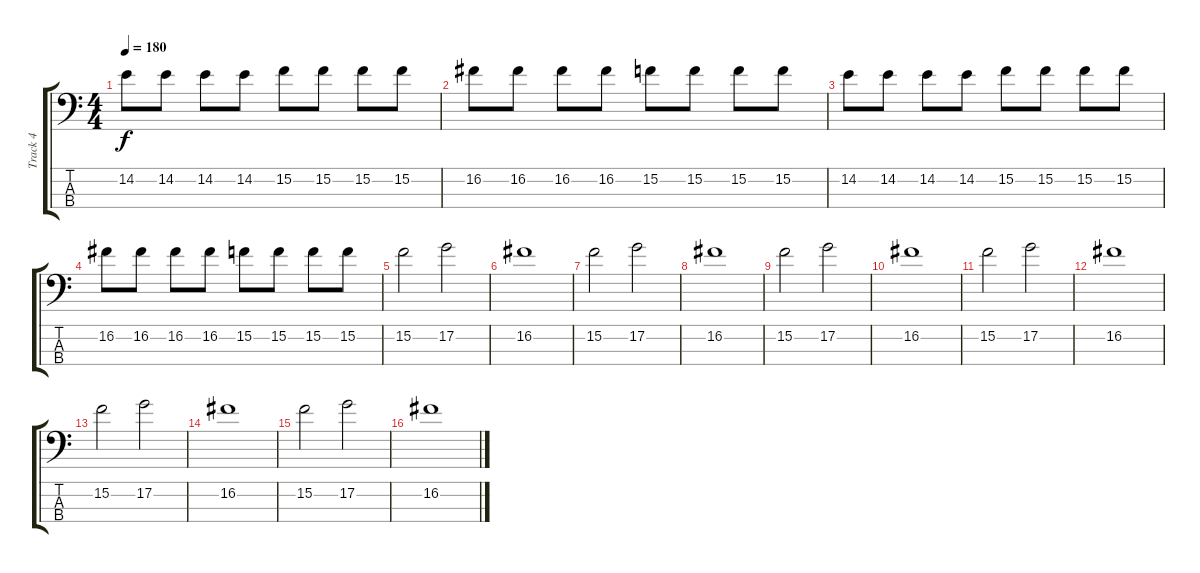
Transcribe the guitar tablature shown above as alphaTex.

\track ("Track 4" "Track 4") {instrument electricbassfinger}
\staff {score tabs}
\tuning (G2 D2 A1 E1) {hide}
\ts (4 4)
\tempo 180
\clef f4
\ks c
14.2.8{dy f} 14.2.8 14.2.8 14.2.8 15.2.8 15.2.8 15.2.8 15.2.8 |
16.2.8 16.2.8 16.2.8 16.2.8 15.2.8 15.2.8 15.2.8 15.2.8 |
14.2.8 14.2.8 14.2.8 14.2.8 15.2.8 15.2.8 15.2.8 15.2.8 |
16.2.8 16.2.8 16.2.8 16.2.8 15.2.8 15.2.8 15.2.8 15.2.8 |
15.2.2 17.2.2 |
16.2.1 |
15.2.2 17.2.2 |
16.2.1 |
15.2.2 17.2.2 |
16.2.1 |
15.2.2 17.2.2 |
16.2.1 |
15.2.2 17.2.2 |
16.2.1 |
15.2.2 17.2.2 |
16.2.1
